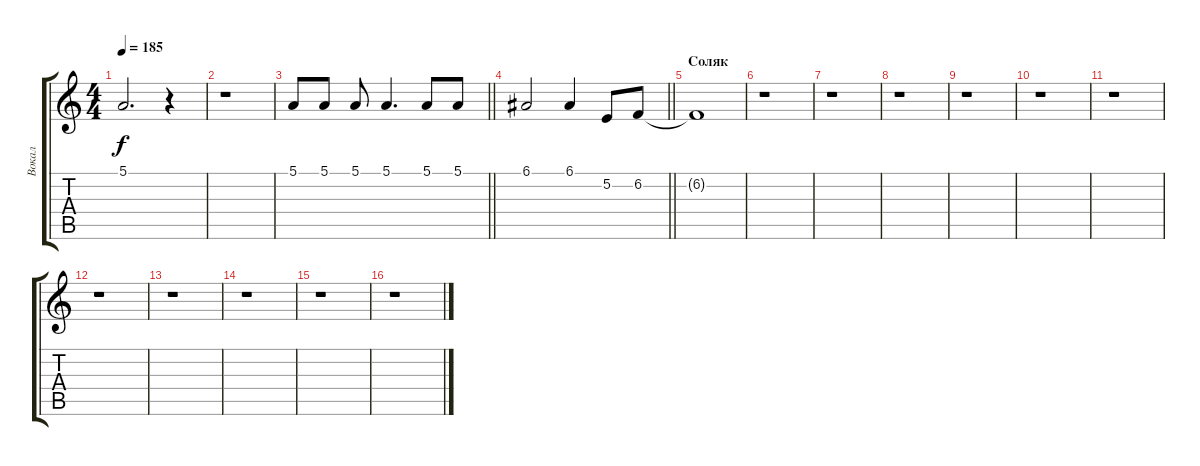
\track ("Вокал" "Вокал") {instrument tenorsax}
\staff {score tabs}
\tuning (E4 B3 G3 D3 A2 E2) {hide}
\ts (4 4)
\tempo 185
\clef g2
\ks c
5.1{t}.2{d dy f} r.4 |
r.1 |
\barLineRight lightlight
5.1.8 5.1.8 5.1.8 5.1.4{d} 5.1.8 5.1.8 |
\barLineRight lightlight
6.1.2 6.1.4 5.2.8 6.2.8 |
\section ("" "Соляк")
6.2{t}.1 |
r.1 |
r.1 |
r.1 |
r.1 |
r.1 |
r.1 |
r.1 |
r.1 |
r.1 |
r.1 |
r.1
